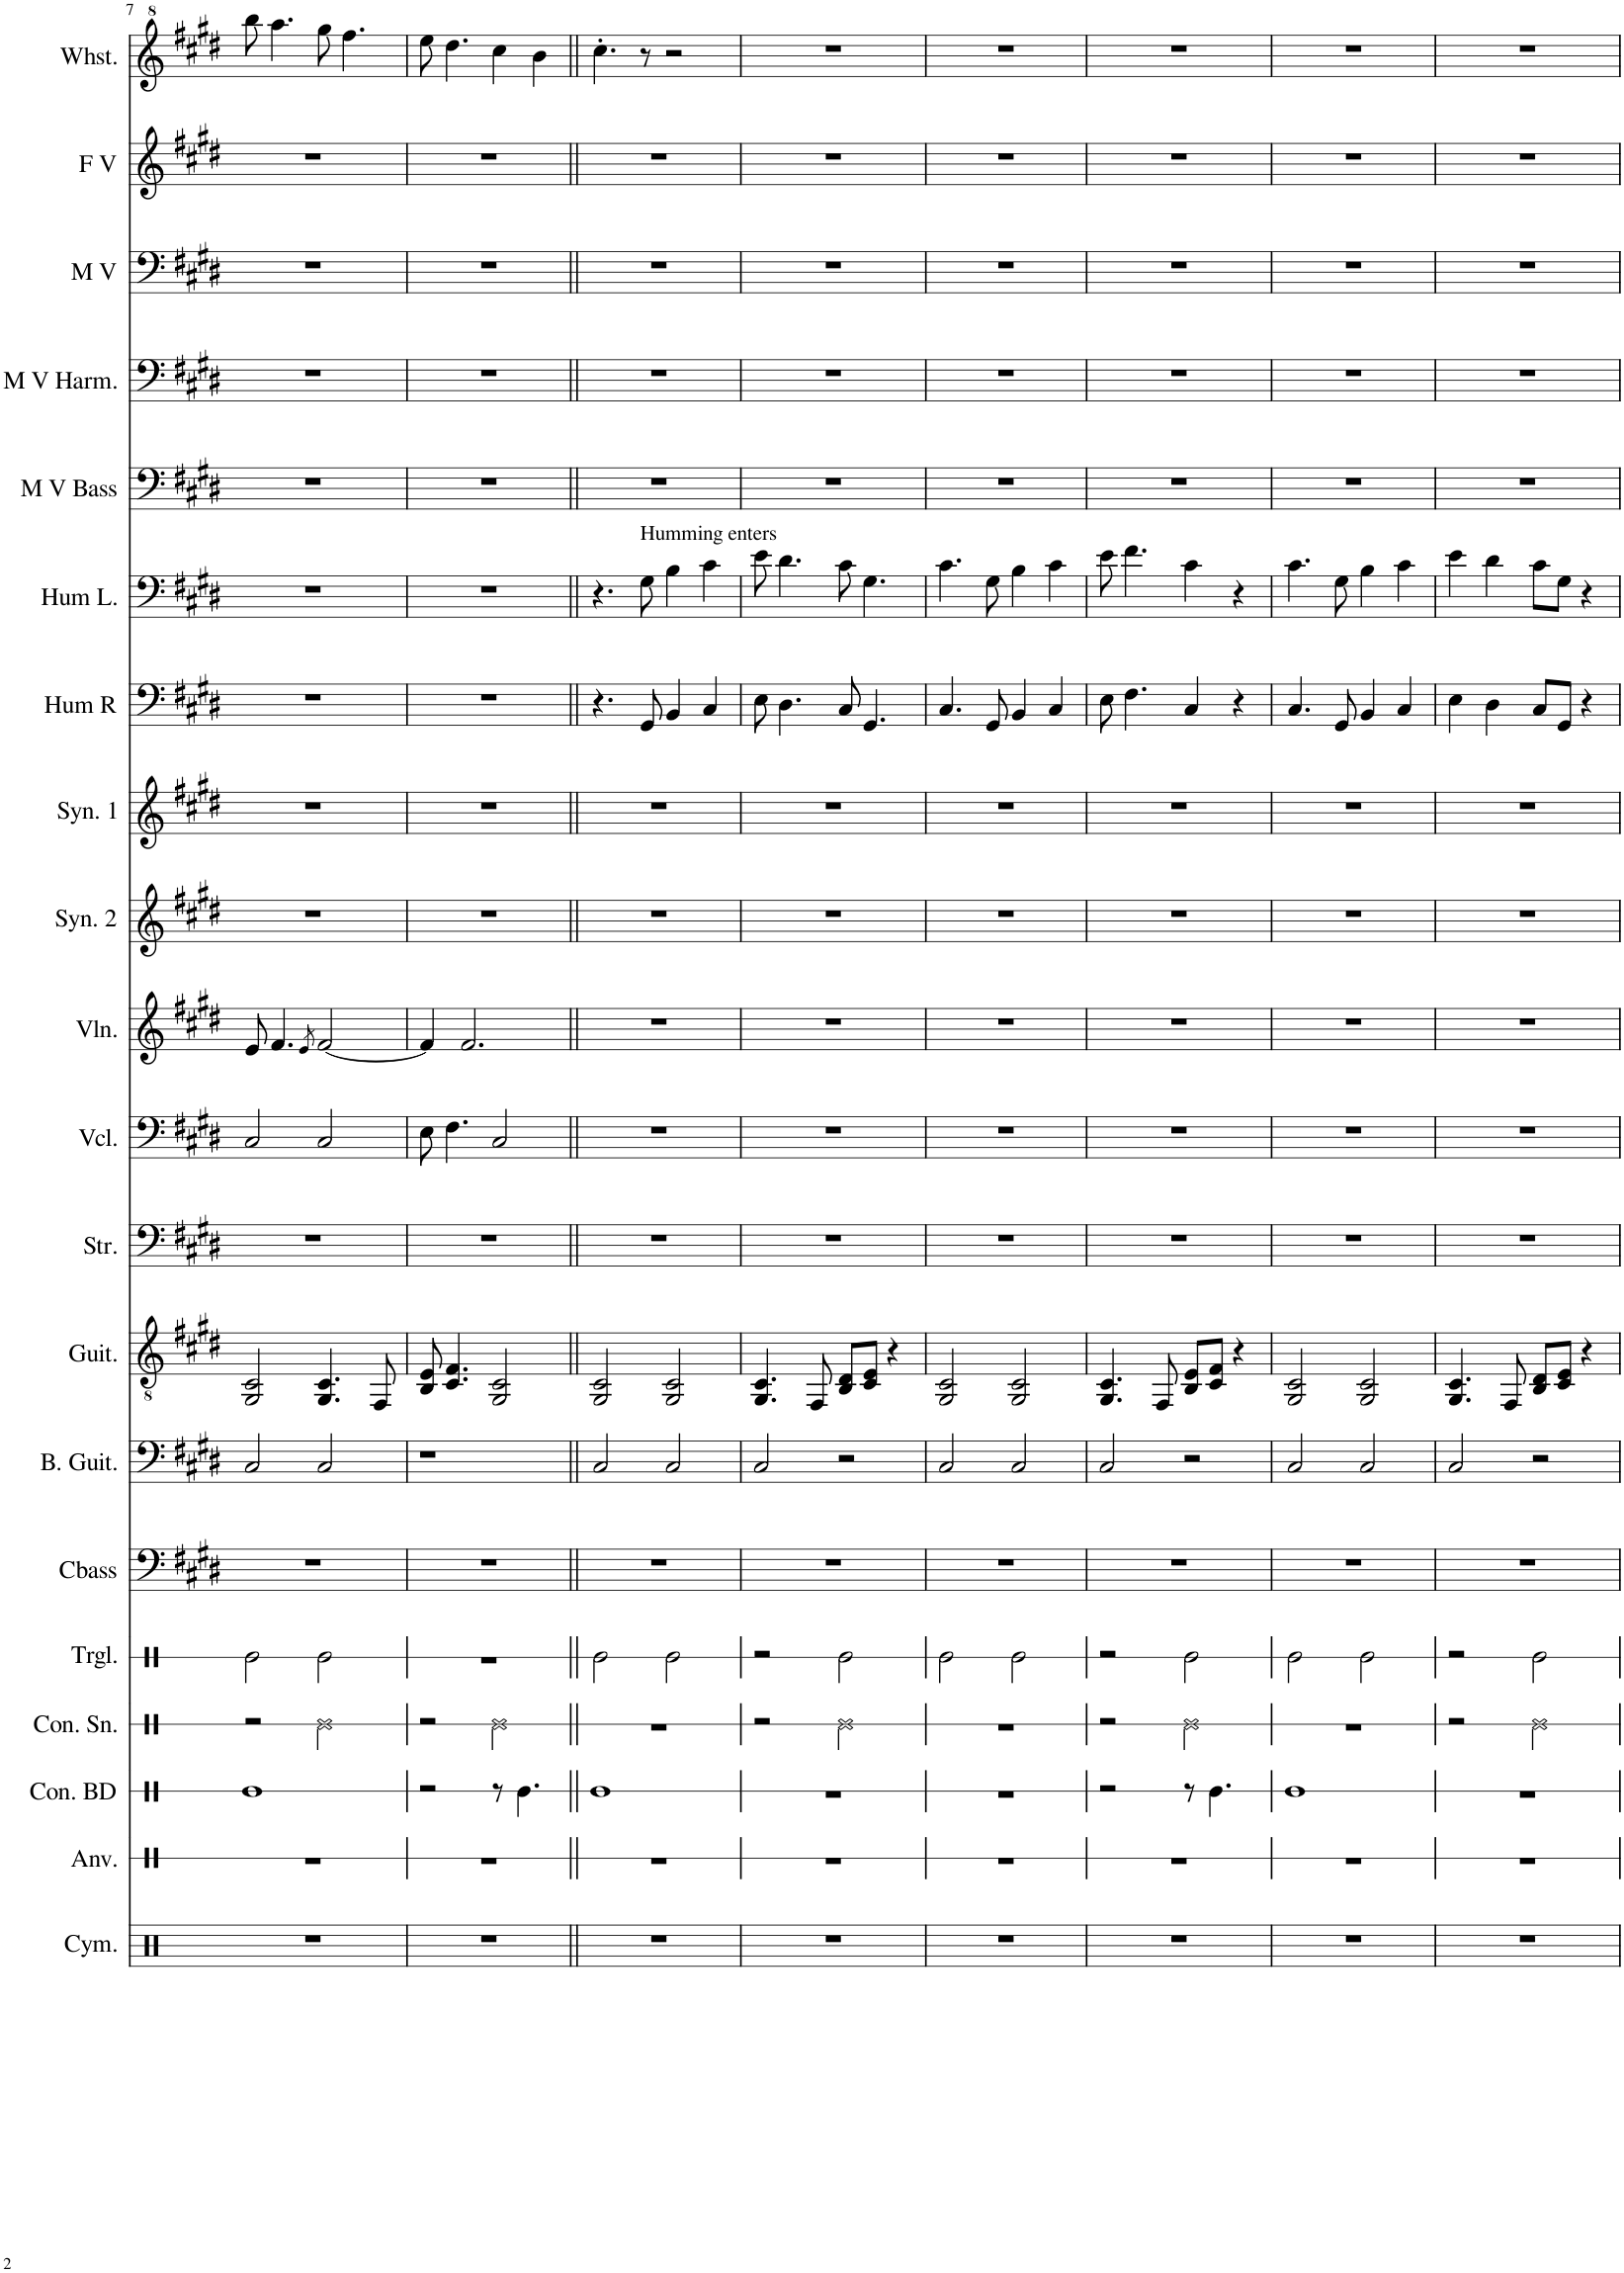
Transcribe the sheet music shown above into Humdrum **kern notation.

**kern	**kern	**kern	**kern	**kern	**kern	**kern	**kern	**kern	**kern	**kern	**kern	**kern	**kern	**kern	**kern	**kern	**kern	**kern	**kern
*part20	*part19	*part18	*part17	*part16	*part15	*part14	*part13	*part12	*part11	*part10	*part9	*part8	*part7	*part6	*part5	*part4	*part3	*part2	*part1
*staff20	*staff19	*staff18	*staff17	*staff16	*staff15	*staff14	*staff13	*staff12	*staff11	*staff10	*staff9	*staff8	*staff7	*staff6	*staff5	*staff4	*staff3	*staff2	*staff1
*I"Cymbals	*I"Anvil	*I"Concert Bass Drum	*I"Concert Snare Drum	*I"Triangle	*I"Contrabass	*I"Bass Guitar	*I"Classical Guitar	*I"Strings	*I"Cello	*I"Violin	*I"Synth 2	*I"Synth	*I"Hum R	*I"Humming Left	*I"Male Vox Bass	*I"Male V Harmony	*I"Male lead vox	*I"Female Lead Vocals	*I"Whistling
*I'Cym.	*I'Anv.	*I'Con. BD	*I'Con. Sn.	*I'Trgl.	*I'Cbass	*I'B. Guit.	*I'Guit.	*I'Str.	*	*I'Vln.	*I'Syn. 2	*I'Syn. 1	*I'Hum R	*I'Hum L.	*I'M V Bass	*I'M V Harm.	*I'M V	*I'F V	*I'Whst.
!!LO:PB:g=z
*clefX	*clefX	*clefX	*clefX	*clefX	*clefF4	*clefF4	*clefGv2	*clefF4	*clefF4	*clefG2	*clefG2	*clefG2	*clefF4	*clefF4	*clefF4	*clefF4	*clefF4	*clefG2	*clefG^2
*	*	*	*	*	*	*Trd7c12	*Trd7c12	*	*	*	*Trd-7c-12	*	*	*	*	*	*	*	*
*k[]	*k[]	*k[]	*k[]	*k[]	*k[f#c#g#d#]	*k[f#c#g#d#]	*k[f#c#g#d#]	*k[f#c#g#d#]	*k[f#c#g#d#]	*k[f#c#g#d#]	*k[f#c#g#d#]	*k[f#c#g#d#]	*k[f#c#g#d#]	*k[f#c#g#d#]	*k[f#c#g#d#]	*k[f#c#g#d#]	*k[f#c#g#d#]	*k[f#c#g#d#]	*k[f#c#g#d#]
*M4/4	*M4/4	*M4/4	*M4/4	*M4/4	*M4/4	*M4/4	*M4/4	*M4/4	*M4/4	*M4/4	*M4/4	*M4/4	*M4/4	*M4/4	*M4/4	*M4/4	*M4/4	*M4/4	*M4/4
=7	=7	=7	=7	=7	=7	=7	=7	=7	=7	=7	=7	=7	=7	=7	=7	=7	=7	=7	=7
1r	1r	1Re	2r	2Re\	1r	2C#/	2GG#/ 2C#/	1r	2C#/	8e/	1r	1r	1r	1r	1r	1r	1r	1r	8bbb\
.	.	.	.	.	.	.	.	.	.	4.f#/	.	.	.	.	.	.	.	.	4.aaa\
.	.	.	.	.	.	.	.	.	.	8qe/	.	.	.	.	.	.	.	.	.
.	.	.	2Re\	2Re\	.	2C#/	4.GG#/ 4.C#/	.	2C#/	[2f#/	.	.	.	.	.	.	.	.	8ggg#\
.	.	.	.	.	.	.	.	.	.	.	.	.	.	.	.	.	.	.	4.fff#\
.	.	.	.	.	.	.	8FF#/	.	.	.	.	.	.	.	.	.	.	.	.
=8	=8	=8	=8	=8	=8	=8	=8	=8	=8	=8	=8	=8	=8	=8	=8	=8	=8	=8	=8
1r	1r	2r	2r	1r	1r	1r	8BB/ 8E/	1r	8E\	4f#/]	1r	1r	1r	1r	1r	1r	1r	1r	8eee\
.	.	.	.	.	.	.	4.C#/ 4.F#/	.	4.F#\	.	.	.	.	.	.	.	.	.	4.ddd#\
.	.	.	.	.	.	.	.	.	.	2.f#/	.	.	.	.	.	.	.	.	.
.	.	8r	2Re\	.	.	.	2GG#/ 2C#/	.	2C#/	.	.	.	.	.	.	.	.	.	4ccc#\
.	.	4.Re\	.	.	.	.	.	.	.	.	.	.	.	.	.	.	.	.	.
.	.	.	.	.	.	.	.	.	.	.	.	.	.	.	.	.	.	.	4bb\
=9||	=9||	=9||	=9||	=9||	=9||	=9||	=9||	=9||	=9||	=9||	=9||	=9||	=9||	=9||	=9||	=9||	=9||	=9||	=9||
1r	1r	1Re	1r	2Re\	1r	2C#/	2GG#/ 2C#/	1r	1r	1r	1r	1r	4.r	4.r	1r	1r	1r	1r	4.ccc#'\
!	!	!	!	!	!	!	!	!	!	!	!	!	!	!LO:TX:a:t=Humming enters	!	!	!	!	!
.	.	.	.	.	.	.	.	.	.	.	.	.	8GG#/	8G#\	.	.	.	.	8r
.	.	.	.	2Re\	.	2C#/	2GG#/ 2C#/	.	.	.	.	.	4BB/	4B\	.	.	.	.	2r
.	.	.	.	.	.	.	.	.	.	.	.	.	4C#/	4c#\	.	.	.	.	.
=10	=10	=10	=10	=10	=10	=10	=10	=10	=10	=10	=10	=10	=10	=10	=10	=10	=10	=10	=10
1r	1r	1r	2r	2r	1r	2C#/	4.GG#/ 4.C#/	1r	1r	1r	1r	1r	8E\	8e\	1r	1r	1r	1r	1r
.	.	.	.	.	.	.	.	.	.	.	.	.	4.D#\	4.d#\	.	.	.	.	.
.	.	.	.	.	.	.	8FF#/	.	.	.	.	.	.	.	.	.	.	.	.
.	.	.	2Re\	2Re\	.	2r	8BB/ 8D#/L	.	.	.	.	.	8C#/	8c#\	.	.	.	.	.
.	.	.	.	.	.	.	8C#/ 8E/J	.	.	.	.	.	4.GG#/	4.G#\	.	.	.	.	.
.	.	.	.	.	.	.	4r	.	.	.	.	.	.	.	.	.	.	.	.
=11	=11	=11	=11	=11	=11	=11	=11	=11	=11	=11	=11	=11	=11	=11	=11	=11	=11	=11	=11
1r	1r	1r	1r	2Re\	1r	2C#/	2GG#/ 2C#/	1r	1r	1r	1r	1r	4.C#/	4.c#\	1r	1r	1r	1r	1r
.	.	.	.	.	.	.	.	.	.	.	.	.	8GG#/	8G#\	.	.	.	.	.
.	.	.	.	2Re\	.	2C#/	2GG#/ 2C#/	.	.	.	.	.	4BB/	4B\	.	.	.	.	.
.	.	.	.	.	.	.	.	.	.	.	.	.	4C#/	4c#\	.	.	.	.	.
=12	=12	=12	=12	=12	=12	=12	=12	=12	=12	=12	=12	=12	=12	=12	=12	=12	=12	=12	=12
1r	1r	2r	2r	2r	1r	2C#/	4.GG#/ 4.C#/	1r	1r	1r	1r	1r	8E\	8e\	1r	1r	1r	1r	1r
.	.	.	.	.	.	.	.	.	.	.	.	.	4.F#\	4.f#\	.	.	.	.	.
.	.	.	.	.	.	.	8FF#/	.	.	.	.	.	.	.	.	.	.	.	.
.	.	8r	2Re\	2Re\	.	2r	8BB/ 8E/L	.	.	.	.	.	4C#/	4c#\	.	.	.	.	.
.	.	4.Re\	.	.	.	.	8C#/ 8F#/J	.	.	.	.	.	.	.	.	.	.	.	.
.	.	.	.	.	.	.	4r	.	.	.	.	.	4r	4r	.	.	.	.	.
=13	=13	=13	=13	=13	=13	=13	=13	=13	=13	=13	=13	=13	=13	=13	=13	=13	=13	=13	=13
1r	1r	1Re	1r	2Re\	1r	2C#/	2GG#/ 2C#/	1r	1r	1r	1r	1r	4.C#/	4.c#\	1r	1r	1r	1r	1r
.	.	.	.	.	.	.	.	.	.	.	.	.	8GG#/	8G#\	.	.	.	.	.
.	.	.	.	2Re\	.	2C#/	2GG#/ 2C#/	.	.	.	.	.	4BB/	4B\	.	.	.	.	.
.	.	.	.	.	.	.	.	.	.	.	.	.	4C#/	4c#\	.	.	.	.	.
=14	=14	=14	=14	=14	=14	=14	=14	=14	=14	=14	=14	=14	=14	=14	=14	=14	=14	=14	=14
1r	1r	1r	2r	2r	1r	2C#/	4.GG#/ 4.C#/	1r	1r	1r	1r	1r	4E\	4e\	1r	1r	1r	1r	1r
.	.	.	.	.	.	.	.	.	.	.	.	.	4D#\	4d#\	.	.	.	.	.
.	.	.	.	.	.	.	8FF#/	.	.	.	.	.	.	.	.	.	.	.	.
.	.	.	2Re\	2Re\	.	2r	8BB/ 8D#/L	.	.	.	.	.	8C#/L	8c#\L	.	.	.	.	.
.	.	.	.	.	.	.	8C#/ 8E/J	.	.	.	.	.	8GG#/J	8G#\J	.	.	.	.	.
.	.	.	.	.	.	.	4r	.	.	.	.	.	4r	4r	.	.	.	.	.
=	=	=	=	=	=	=	=	=	=	=	=	=	=	=	=	=	=	=	=
*-	*-	*-	*-	*-	*-	*-	*-	*-	*-	*-	*-	*-	*-	*-	*-	*-	*-	*-	*-
